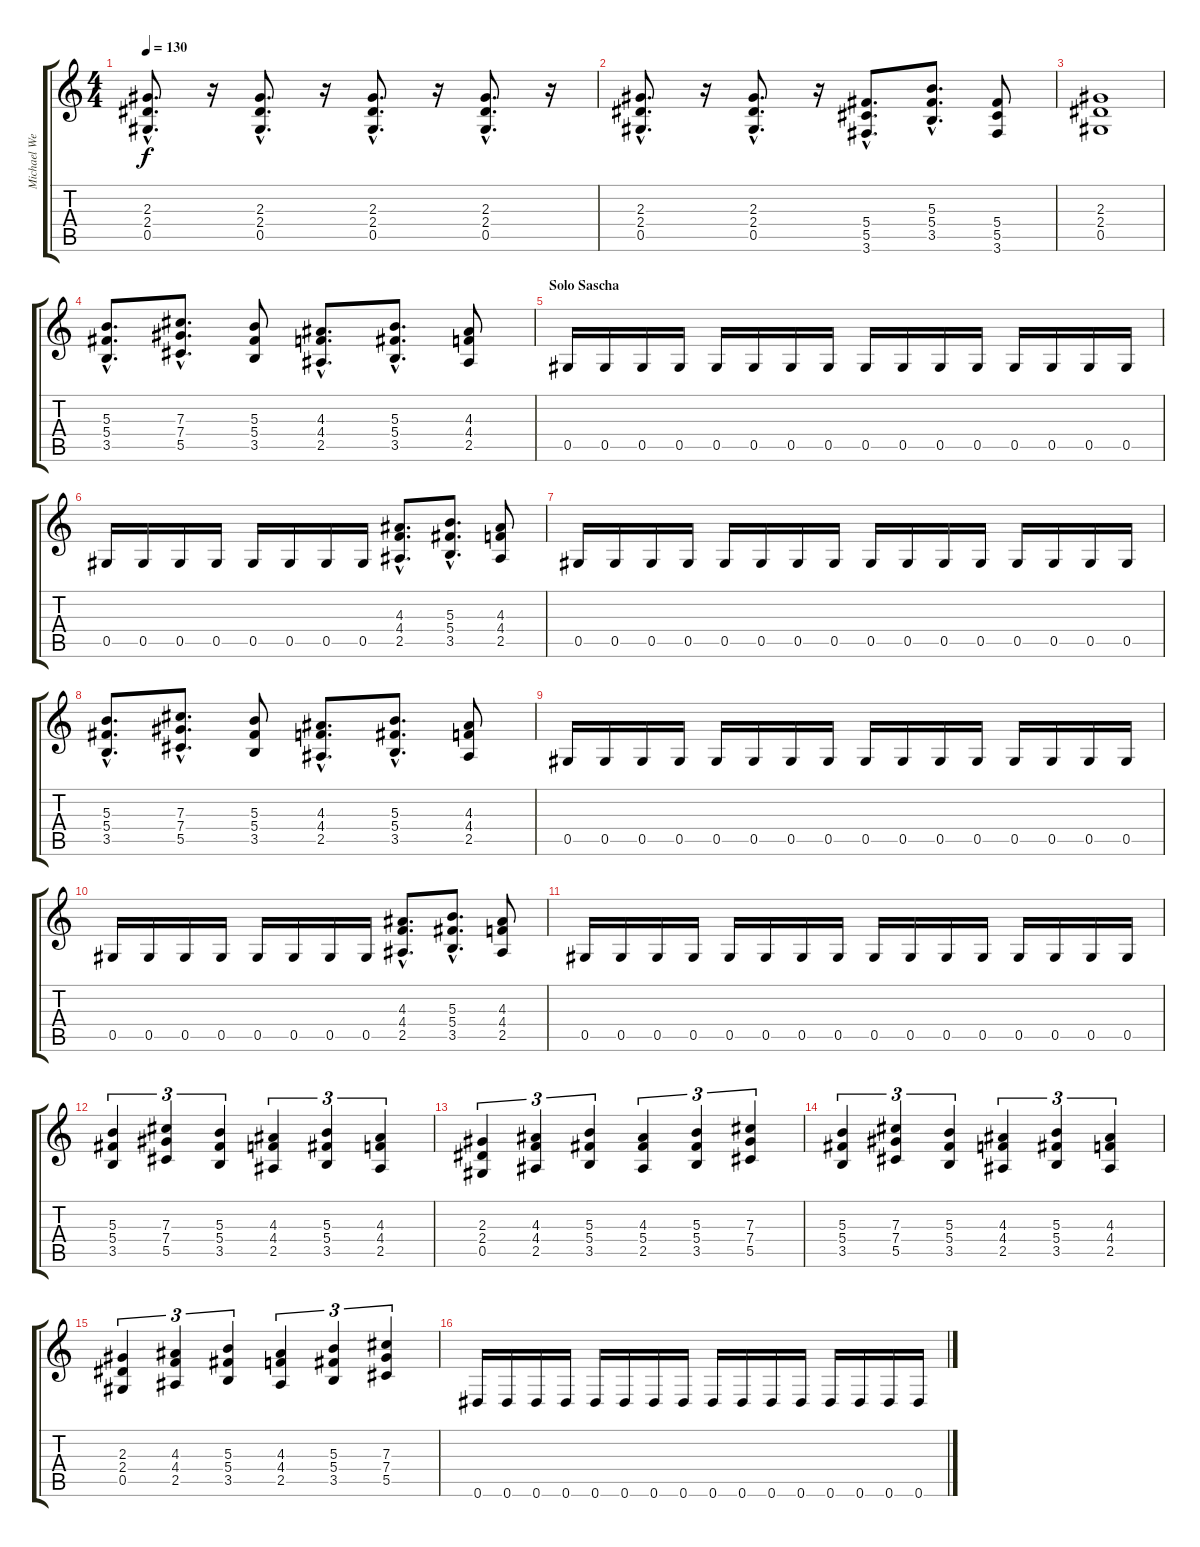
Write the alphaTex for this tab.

\track ("Michael Weikath" "Michael We") {instrument distortionguitar}
\staff {score tabs}
\tuning (Eb4 Bb3 Gb3 Db3 Ab2 Eb2) {hide}
\ts (4 4)
\tempo 130
\clef g2
\ks c
(2.3{hac} 2.4{hac} 0.5{hac}).8{d dy f} r.16 (2.3{hac} 2.4{hac} 0.5{hac}).8{d} r.16 (2.3{hac} 2.4{hac} 0.5{hac}).8{d} r.16 (2.3{hac} 2.4{hac} 0.5{hac}).8{d} r.16 |
(2.3{hac} 2.4{hac} 0.5{hac}).8{d} r.16 (2.3{hac} 2.4{hac} 0.5{hac}).8{d} r.16 (5.4{hac} 5.5{hac} 3.6{hac}).8{d} (5.3{hac} 5.4{hac} 3.5{hac}).8{d} (5.4 5.5 3.6).8 |
(2.3 2.4 0.5).1 |
(5.3{hac} 5.4{hac} 3.5{hac}).8{d} (7.3{hac} 7.4{hac} 5.5{hac}).8{d} (5.3 5.4 3.5).8 (4.3{hac} 4.4{hac} 2.5{hac}).8{d} (5.3{hac} 5.4{hac} 3.5{hac}).8{d} (4.3 4.4 2.5).8 |
\section ("" "Solo Sascha")
0.5.16 0.5.16 0.5.16 0.5.16 0.5.16 0.5.16 0.5.16 0.5.16 0.5.16 0.5.16 0.5.16 0.5.16 0.5.16 0.5.16 0.5.16 0.5.16 |
0.5.16 0.5.16 0.5.16 0.5.16 0.5.16 0.5.16 0.5.16 0.5.16 (4.3{hac} 4.4{hac} 2.5{hac}).8{d} (5.3{hac} 5.4{hac} 3.5{hac}).8{d} (4.3 4.4 2.5).8 |
0.5.16 0.5.16 0.5.16 0.5.16 0.5.16 0.5.16 0.5.16 0.5.16 0.5.16 0.5.16 0.5.16 0.5.16 0.5.16 0.5.16 0.5.16 0.5.16 |
(5.3{hac} 5.4{hac} 3.5{hac}).8{d} (7.3{hac} 7.4{hac} 5.5{hac}).8{d} (5.3 5.4 3.5).8 (4.3{hac} 4.4{hac} 2.5{hac}).8{d} (5.3{hac} 5.4{hac} 3.5{hac}).8{d} (4.3 4.4 2.5).8 |
0.5.16 0.5.16 0.5.16 0.5.16 0.5.16 0.5.16 0.5.16 0.5.16 0.5.16 0.5.16 0.5.16 0.5.16 0.5.16 0.5.16 0.5.16 0.5.16 |
0.5.16 0.5.16 0.5.16 0.5.16 0.5.16 0.5.16 0.5.16 0.5.16 (4.3{hac} 4.4{hac} 2.5{hac}).8{d} (5.3{hac} 5.4{hac} 3.5{hac}).8{d} (4.3 4.4 2.5).8 |
0.5.16 0.5.16 0.5.16 0.5.16 0.5.16 0.5.16 0.5.16 0.5.16 0.5.16 0.5.16 0.5.16 0.5.16 0.5.16 0.5.16 0.5.16 0.5.16 |
(5.3 5.4 3.5).4{tu (3 2)} (7.3 7.4 5.5).4{tu (3 2)} (5.3 5.4 3.5).4{tu (3 2)} (4.3 4.4 2.5).4{tu (3 2)} (5.3 5.4 3.5).4{tu (3 2)} (4.3 4.4 2.5).4{tu (3 2)} |
(2.3 2.4 0.5).4{tu (3 2)} (4.3 4.4 2.5).4{tu (3 2)} (5.3 5.4 3.5).4{tu (3 2)} (4.3 5.4 2.5).4{tu (3 2)} (5.3 5.4 3.5).4{tu (3 2)} (7.3 7.4 5.5).4{tu (3 2)} |
(5.3 5.4 3.5).4{tu (3 2)} (7.3 7.4 5.5).4{tu (3 2)} (5.3 5.4 3.5).4{tu (3 2)} (4.3 4.4 2.5).4{tu (3 2)} (5.3 5.4 3.5).4{tu (3 2)} (4.3 4.4 2.5).4{tu (3 2)} |
(2.3 2.4 0.5).4{tu (3 2)} (4.3 4.4 2.5).4{tu (3 2)} (5.3 5.4 3.5).4{tu (3 2)} (4.3 4.4 2.5).4{tu (3 2)} (5.3 5.4 3.5).4{tu (3 2)} (7.3 7.4 5.5).4{tu (3 2)} |
0.6.16 0.6.16 0.6.16 0.6.16 0.6.16 0.6.16 0.6.16 0.6.16 0.6.16 0.6.16 0.6.16 0.6.16 0.6.16 0.6.16 0.6.16 0.6.16
